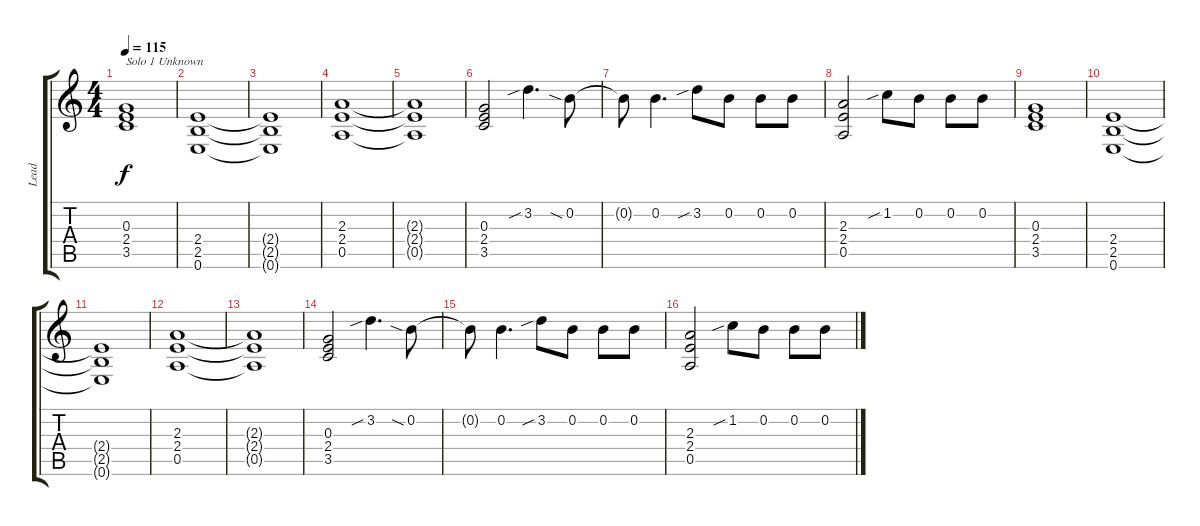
\track ("Lead" "Lead") {instrument acousticguitarsteel}
\staff {score tabs}
\tuning (E4 B3 G3 D3 A2 E2) {hide}
\ts (4 4)
\tempo 115
\clef g2
\ks c
(0.3 2.4 3.5).1{txt "Solo 1 Unknown" dy f} |
(2.4 2.5 0.6).1 |
(2.4{t} 2.5{t} 0.6{t}).1 |
(2.3 2.4 0.5).1 |
(2.3{t} 2.4{t} 0.5{t}).1 |
(0.3 2.4 3.5).2 3.2{sib}.4{d} 0.2{sia}.8 |
0.2{t}.8 0.2.4{d} 3.2{sib}.8 0.2.8 0.2.8 0.2.8 |
(2.3 2.4 0.5).2 1.2{sib}.8 0.2.8 0.2.8 0.2.8 |
(0.3 2.4 3.5).1 |
(2.4 2.5 0.6).1 |
(2.4{t} 2.5{t} 0.6{t}).1 |
(2.3 2.4 0.5).1 |
(2.3{t} 2.4{t} 0.5{t}).1 |
(0.3 2.4 3.5).2 3.2{sib}.4{d} 0.2{sia}.8 |
0.2{t}.8 0.2.4{d} 3.2{sib}.8 0.2.8 0.2.8 0.2.8 |
(2.3 2.4 0.5).2 1.2{sib}.8 0.2.8 0.2.8 0.2.8
